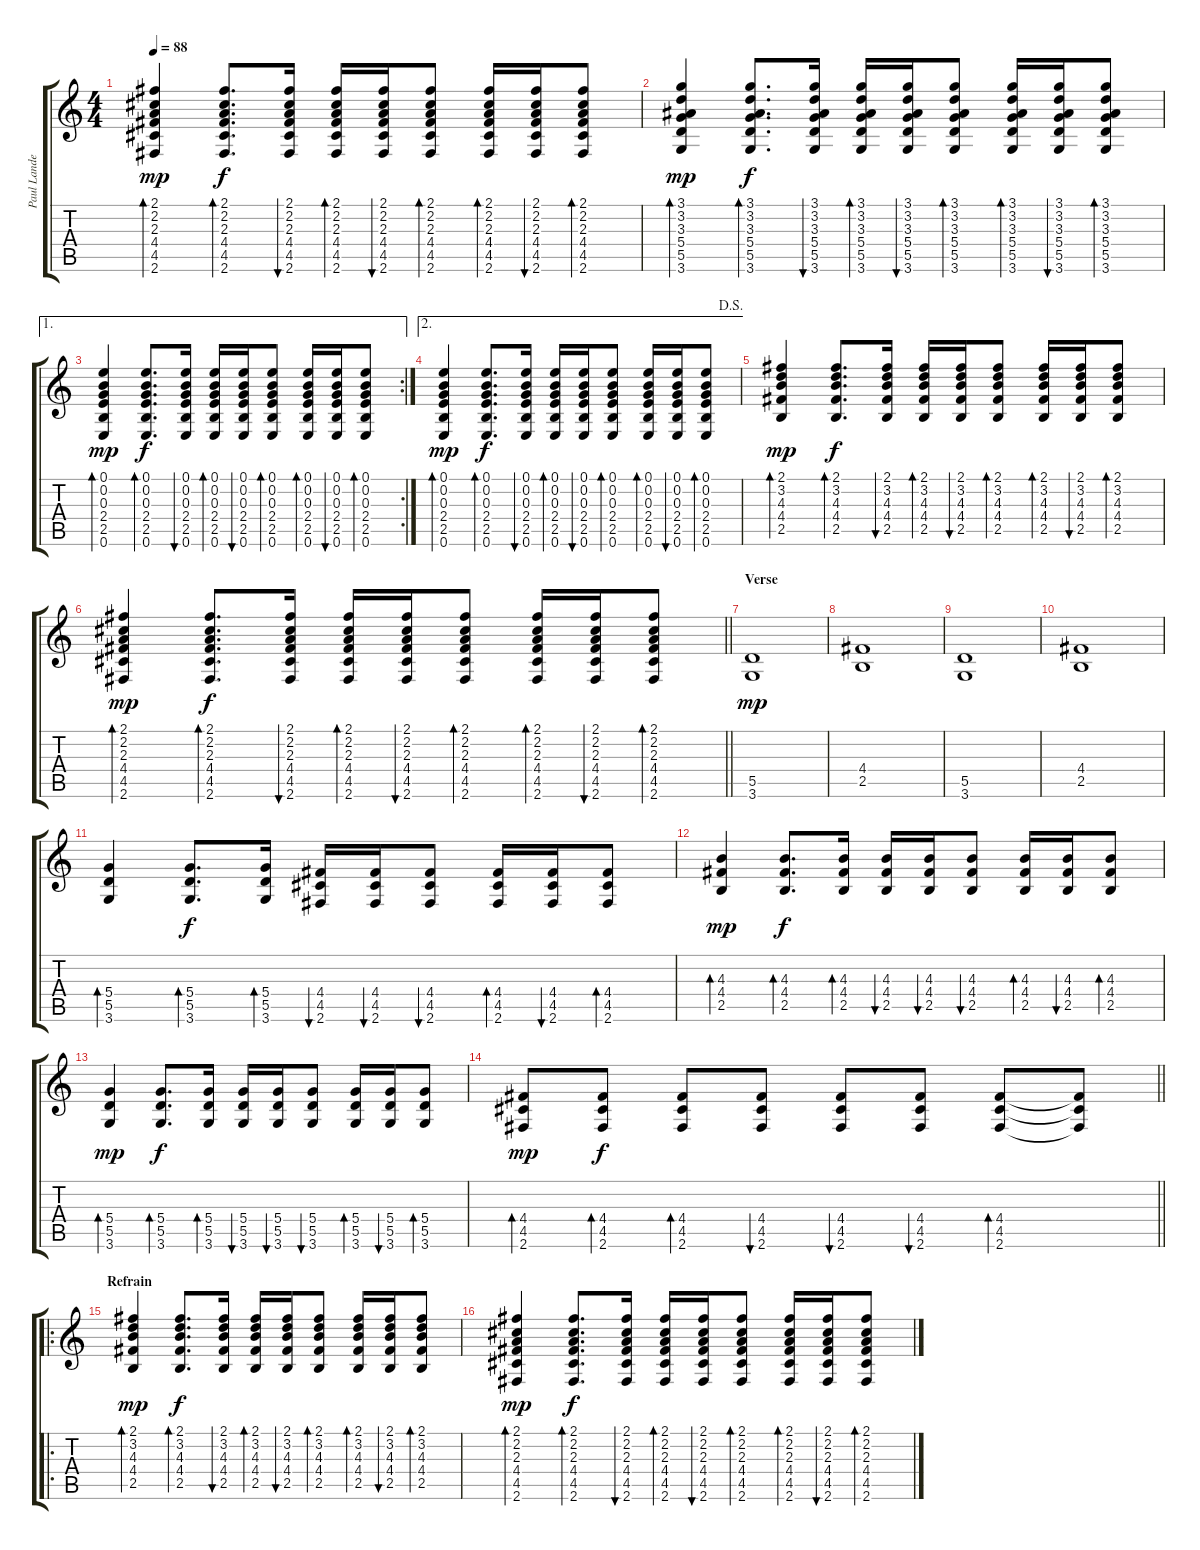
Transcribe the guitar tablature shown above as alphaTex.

\track ("Paul Landers" "Paul Lande") {instrument acousticguitarsteel}
\staff {score tabs}
\tuning (E4 B3 G3 D3 A2 E2) {hide}
\ts (4 4)
\tempo 88
\clef g2
\ks c
(2.1 2.2 2.3 4.4 4.5 2.6).4{bd 60 dy mp} (2.1 2.2 2.3 4.4 4.5 2.6).8{d bd 60 dy f} (2.1 2.2 2.3 4.4 4.5 2.6).16{bu 60} (2.1 2.2 2.3 4.4 4.5 2.6).16{bd 60} (2.1 2.2 2.3 4.4 4.5 2.6).16{bu 60} (2.1 2.2 2.3 4.4 4.5 2.6).8{bd 60} (2.1 2.2 2.3 4.4 4.5 2.6).16{bd 60} (2.1 2.2 2.3 4.4 4.5 2.6).16{bu 60} (2.1 2.2 2.3 4.4 4.5 2.6).8{bd 60} |
(3.1 3.2 3.3 5.4 5.5 3.6).4{bd 60 dy mp} (3.1 3.2 3.3 5.4 5.5 3.6).8{d bd 60 dy f} (3.1 3.2 3.3 5.4 5.5 3.6).16{bu 60} (3.1 3.2 3.3 5.4 5.5 3.6).16{bd 60} (3.1 3.2 3.3 5.4 5.5 3.6).16{bu 60} (3.1 3.2 3.3 5.4 5.5 3.6).8{bd 60} (3.1 3.2 3.3 5.4 5.5 3.6).16{bd 60} (3.1 3.2 3.3 5.4 5.5 3.6).16{bu 60} (3.1 3.2 3.3 5.4 5.5 3.6).8{bd 60} |
\ae 1
\rc 2
(0.1 0.2 0.3 2.4 2.5 0.6).4{bd 60 dy mp} (0.1 0.2 0.3 2.4 2.5 0.6).8{d bd 60 dy f} (0.1 0.2 0.3 2.4 2.5 0.6).16{bu 60} (0.1 0.2 0.3 2.4 2.5 0.6).16{bd 60} (0.1 0.2 0.3 2.4 2.5 0.6).16{bu 60} (0.1 0.2 0.3 2.4 2.5 0.6).8{bd 60} (0.1 0.2 0.3 2.4 2.5 0.6).16{bd 60} (0.1 0.2 0.3 2.4 2.5 0.6).16{bu 60} (0.1 0.2 0.3 2.4 2.5 0.6).8{bd 60} |
\ae 2
\jump dalsegno
(0.1 0.2 0.3 2.4 2.5 0.6).4{bd 60 dy mp} (0.1 0.2 0.3 2.4 2.5 0.6).8{d bd 60 dy f} (0.1 0.2 0.3 2.4 2.5 0.6).16{bu 60} (0.1 0.2 0.3 2.4 2.5 0.6).16{bd 60} (0.1 0.2 0.3 2.4 2.5 0.6).16{bu 60} (0.1 0.2 0.3 2.4 2.5 0.6).8{bd 60} (0.1 0.2 0.3 2.4 2.5 0.6).16{bd 60} (0.1 0.2 0.3 2.4 2.5 0.6).16{bu 60} (0.1 0.2 0.3 2.4 2.5 0.6).8{bd 60} |
(2.1 3.2 4.3 4.4 2.5).4{bd 60 dy mp} (2.1 3.2 4.3 4.4 2.5).8{d bd 60 dy f} (2.1 3.2 4.3 4.4 2.5).16{bu 60} (2.1 3.2 4.3 4.4 2.5).16{bd 60} (2.1 3.2 4.3 4.4 2.5).16{bu 60} (2.1 3.2 4.3 4.4 2.5).8{bd 60} (2.1 3.2 4.3 4.4 2.5).16{bd 60} (2.1 3.2 4.3 4.4 2.5).16{bu 60} (2.1 3.2 4.3 4.4 2.5).8{bd 60} |
\barLineRight lightlight
(2.1 2.2 2.3 4.4 4.5 2.6).4{bd 60 dy mp} (2.1 2.2 2.3 4.4 4.5 2.6).8{d bd 60 dy f} (2.1 2.2 2.3 4.4 4.5 2.6).16{bu 60} (2.1 2.2 2.3 4.4 4.5 2.6).16{bd 60} (2.1 2.2 2.3 4.4 4.5 2.6).16{bu 60} (2.1 2.2 2.3 4.4 4.5 2.6).8{bd 60} (2.1 2.2 2.3 4.4 4.5 2.6).16{bd 60} (2.1 2.2 2.3 4.4 4.5 2.6).16{bu 60} (2.1 2.2 2.3 4.4 4.5 2.6).8{bd 60} |
\section ("" "Verse")
(5.5 3.6).1{dy mp} |
(4.4 2.5).1 |
(5.5 3.6).1 |
(4.4 2.5).1 |
(5.4 5.5 3.6).4{bd 60} (5.4 5.5 3.6).8{d bd 60 dy f} (5.4 5.5 3.6).16{bd 60} (4.4 4.5 2.6).16{bu 60} (4.4 4.5 2.6).16{bu 60} (4.4 4.5 2.6).8{bu 60} (4.4 4.5 2.6).16{bd 60} (4.4 4.5 2.6).16{bu 60} (4.4 4.5 2.6).8{bd 60} |
(4.3 4.4 2.5).4{bd 60 dy mp} (4.3 4.4 2.5).8{d bd 60 dy f} (4.3 4.4 2.5).16{bd 60} (4.3 4.4 2.5).16{bu 60} (4.3 4.4 2.5).16{bu 60} (4.3 4.4 2.5).8{bu 60} (4.3 4.4 2.5).16{bd 60} (4.3 4.4 2.5).16{bu 60} (4.3 4.4 2.5).8{bd 60} |
(5.4 5.5 3.6).4{bd 60 dy mp} (5.4 5.5 3.6).8{d bd 60 dy f} (5.4 5.5 3.6).16{bd 60} (5.4 5.5 3.6).16{bu 60} (5.4 5.5 3.6).16{bu 60} (5.4 5.5 3.6).8{bu 60} (5.4 5.5 3.6).16{bd 60} (5.4 5.5 3.6).16{bu 60} (5.4 5.5 3.6).8{bd 60} |
\barLineRight lightlight
(4.4 4.5 2.6).8{bd 60 dy mp} (4.4 4.5 2.6).8{bd 60 dy f} (4.4 4.5 2.6).8{bd 60} (4.4 4.5 2.6).8{bu 60} (4.4 4.5 2.6).8{bu 60} (4.4 4.5 2.6).8{bu 60} (4.4 4.5 2.6).8{bd 60} (4.4{t} 4.5{t} 2.6{t}).8 |
\ro
\section ("" "Refrain")
(2.1 3.2 4.3 4.4 2.5).4{bd 60 dy mp} (2.1 3.2 4.3 4.4 2.5).8{d bd 60 dy f} (2.1 3.2 4.3 4.4 2.5).16{bu 60} (2.1 3.2 4.3 4.4 2.5).16{bd 60} (2.1 3.2 4.3 4.4 2.5).16{bu 60} (2.1 3.2 4.3 4.4 2.5).8{bd 60} (2.1 3.2 4.3 4.4 2.5).16{bd 60} (2.1 3.2 4.3 4.4 2.5).16{bu 60} (2.1 3.2 4.3 4.4 2.5).8{bd 60} |
(2.1 2.2 2.3 4.4 4.5 2.6).4{bd 60 dy mp} (2.1 2.2 2.3 4.4 4.5 2.6).8{d bd 60 dy f} (2.1 2.2 2.3 4.4 4.5 2.6).16{bu 60} (2.1 2.2 2.3 4.4 4.5 2.6).16{bd 60} (2.1 2.2 2.3 4.4 4.5 2.6).16{bu 60} (2.1 2.2 2.3 4.4 4.5 2.6).8{bd 60} (2.1 2.2 2.3 4.4 4.5 2.6).16{bd 60} (2.1 2.2 2.3 4.4 4.5 2.6).16{bu 60} (2.1 2.2 2.3 4.4 4.5 2.6).8{bd 60}
